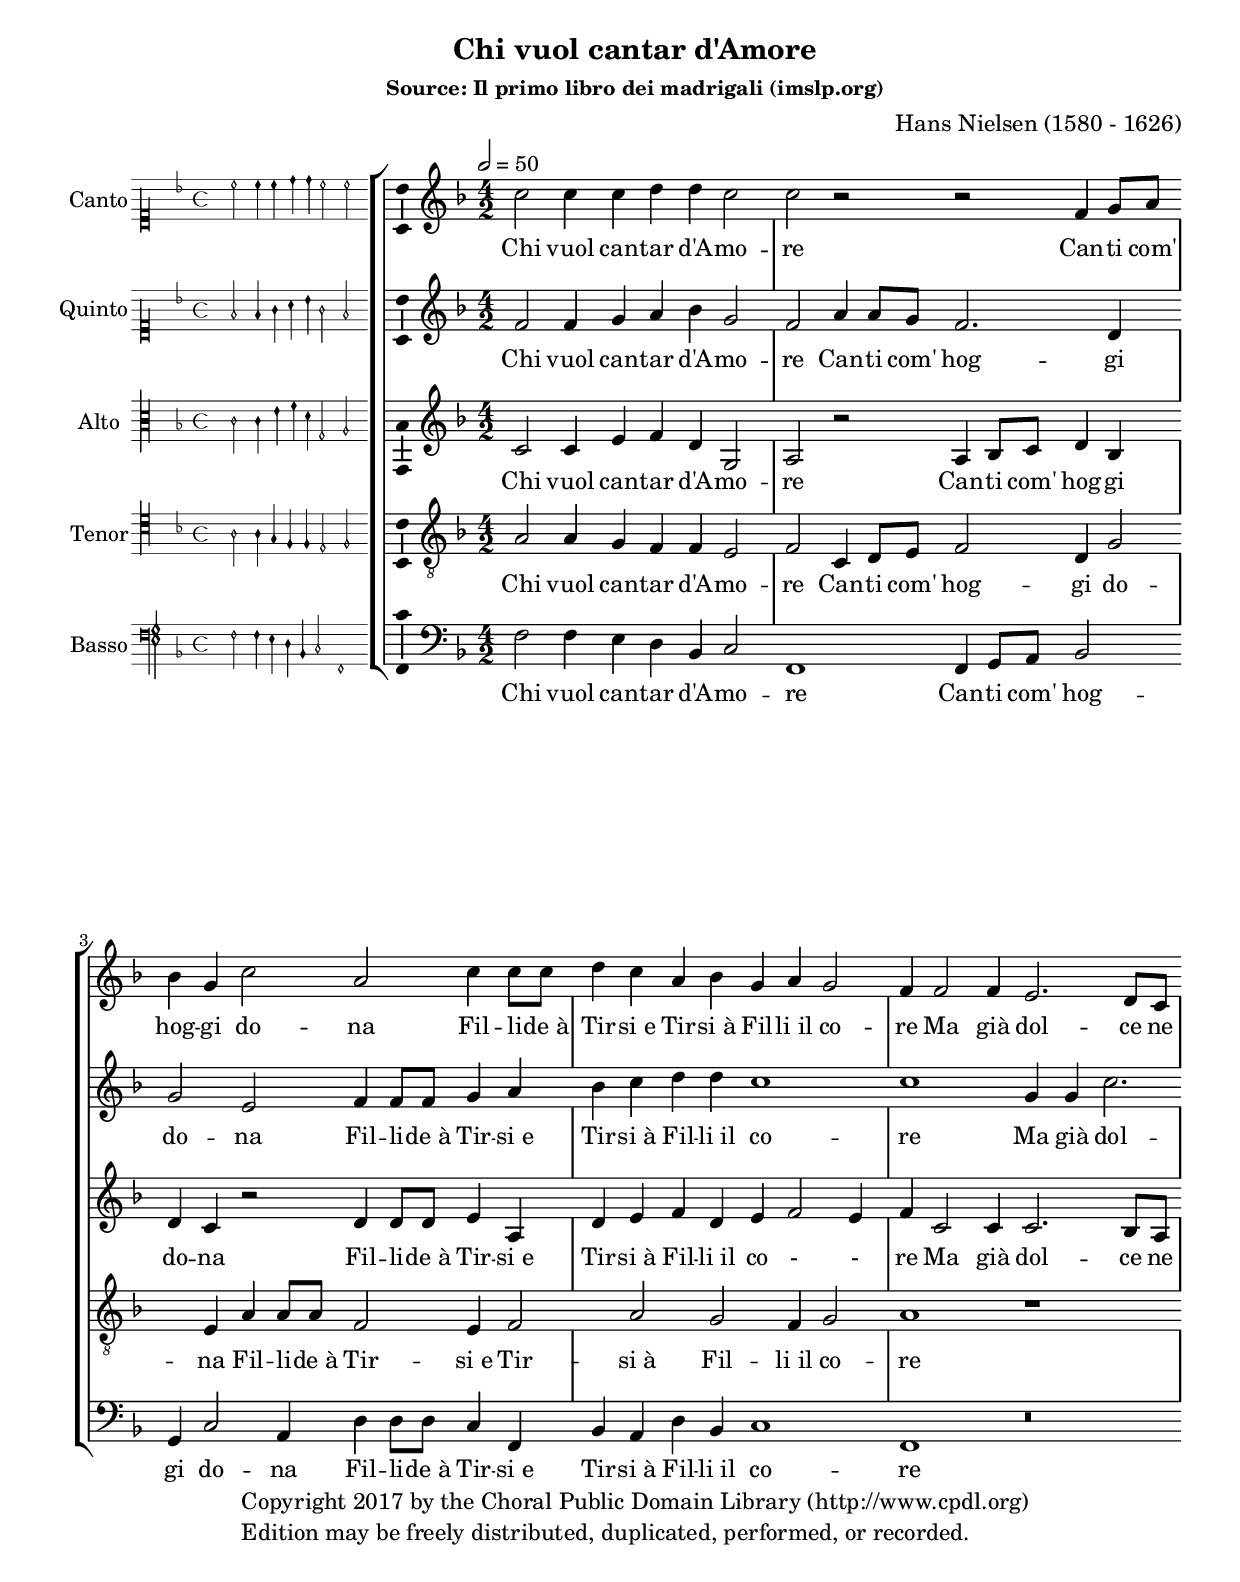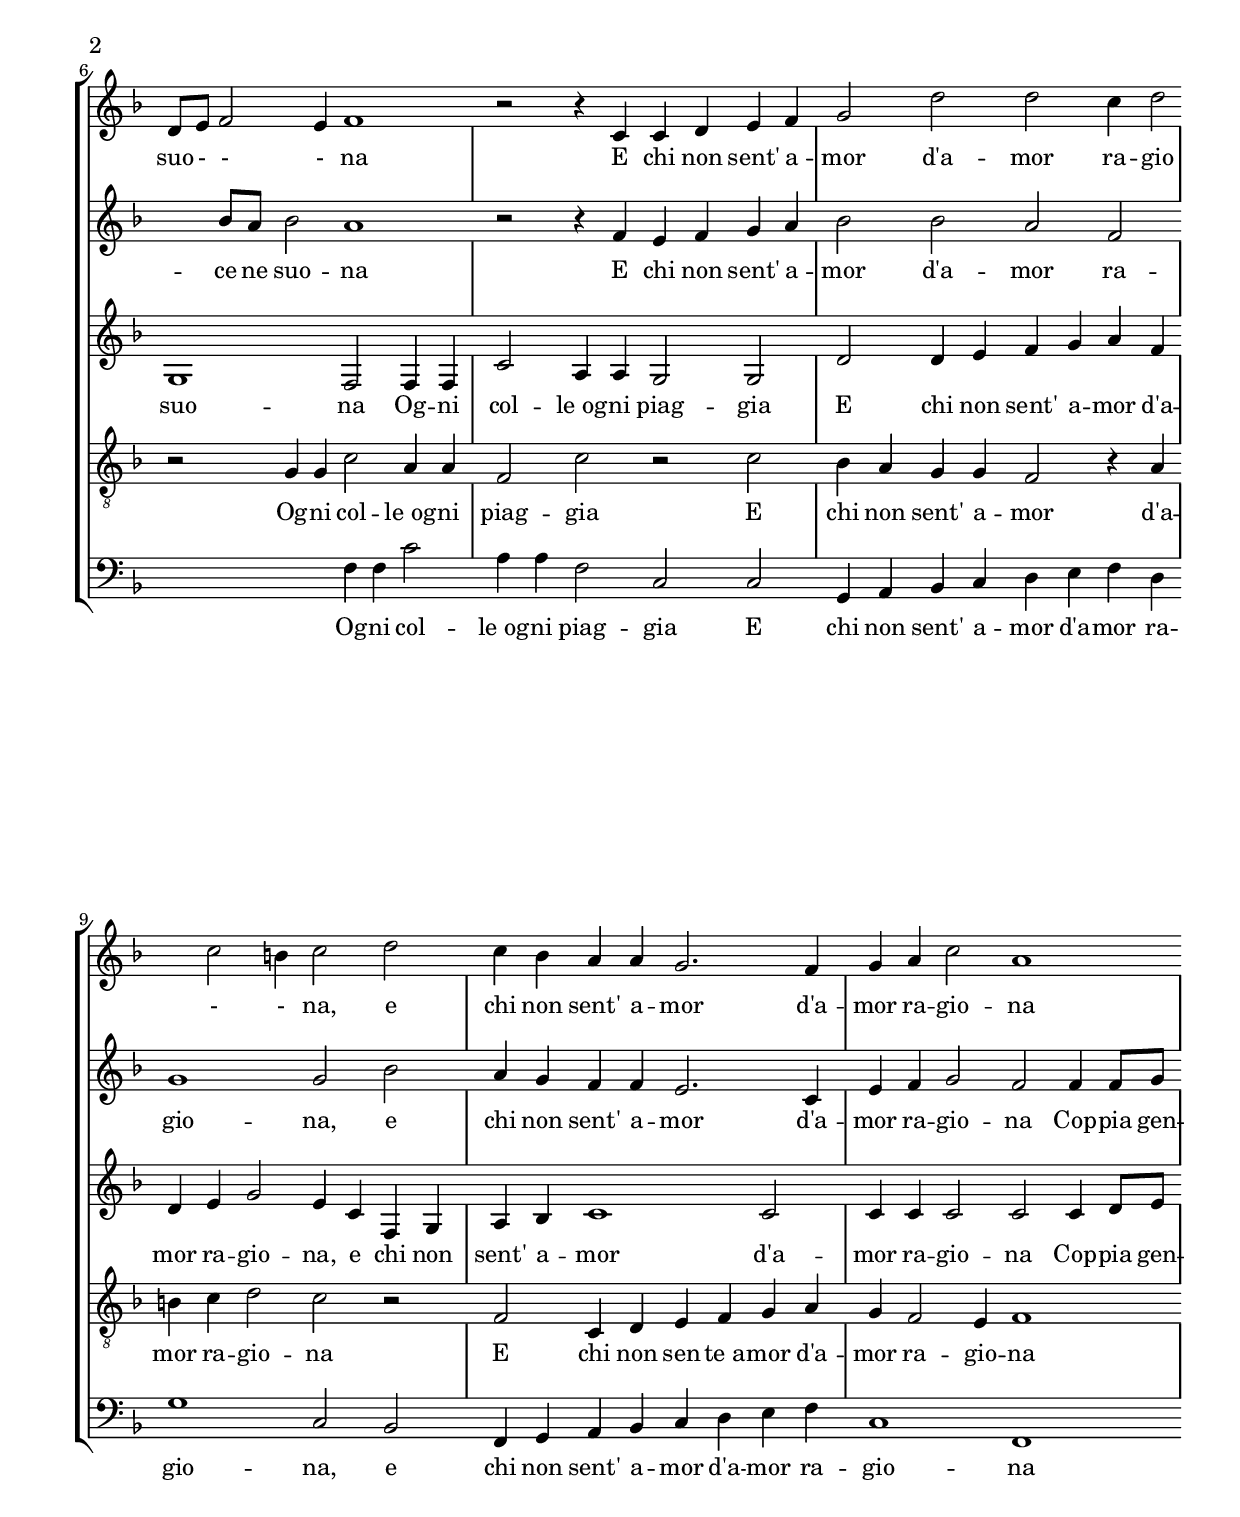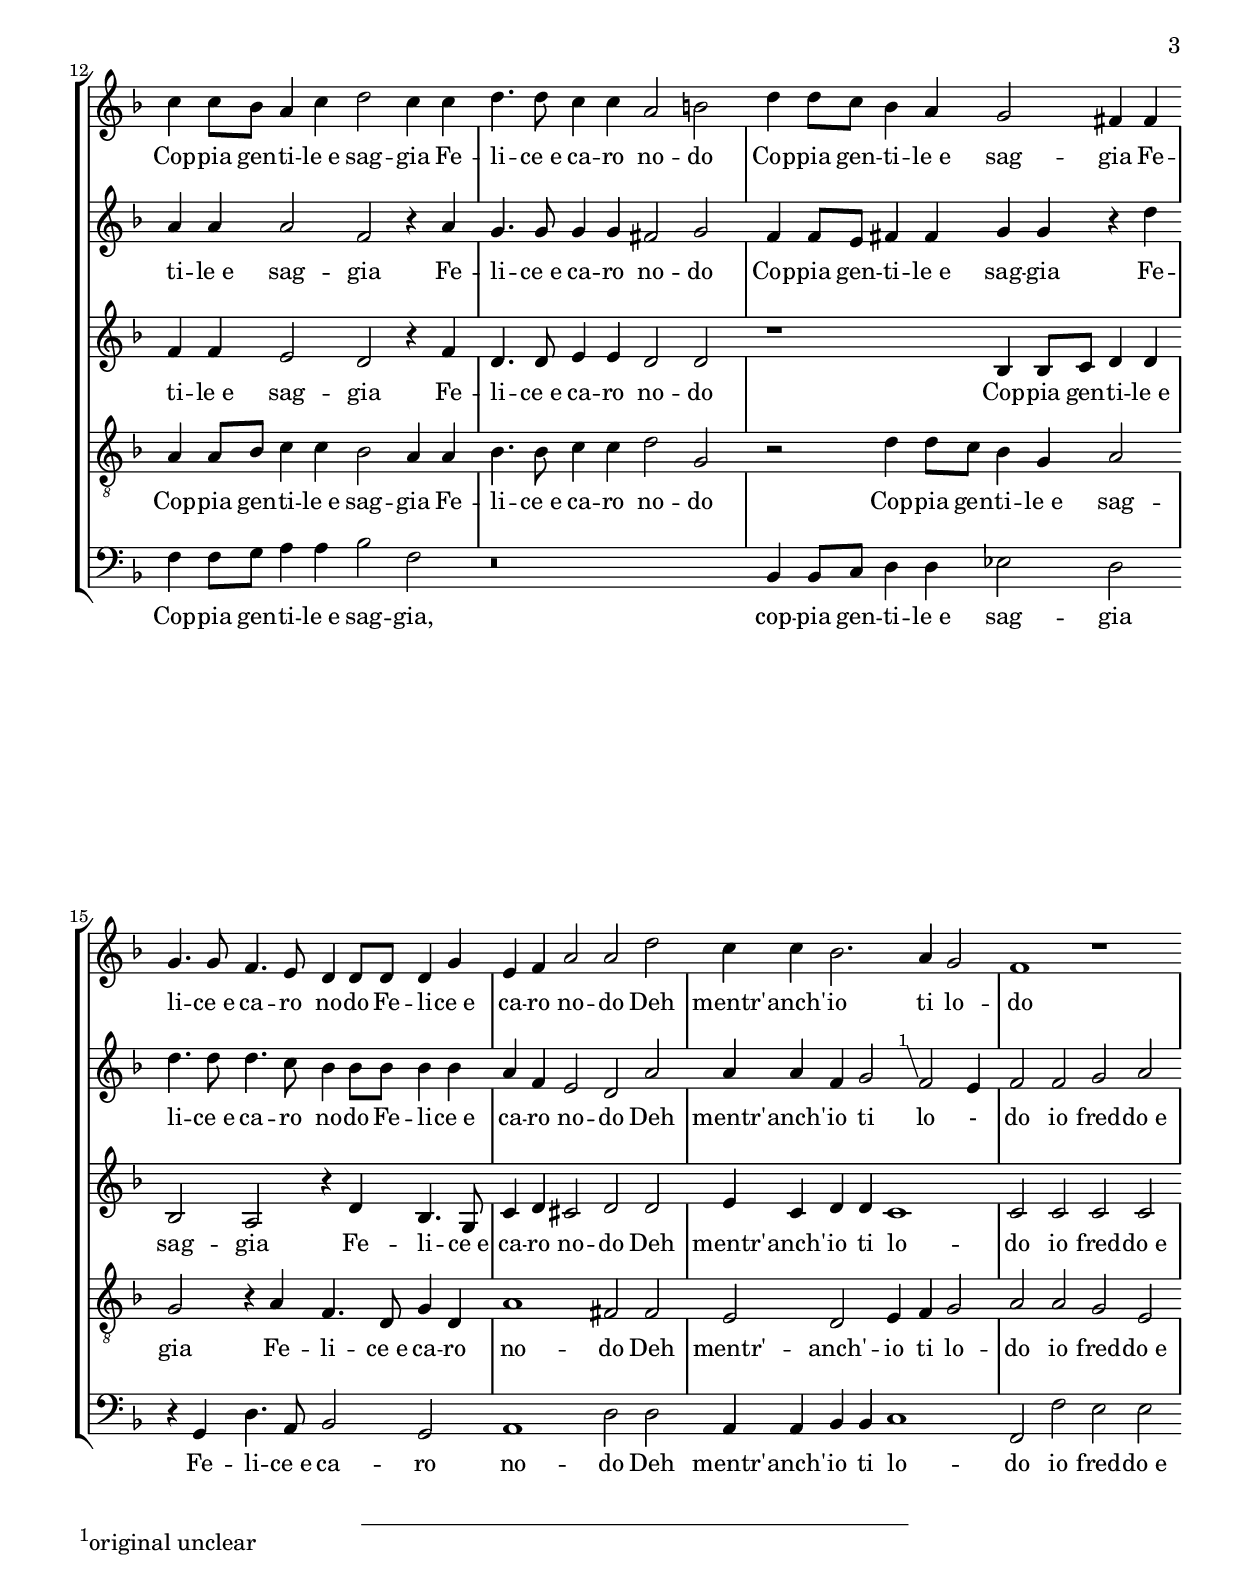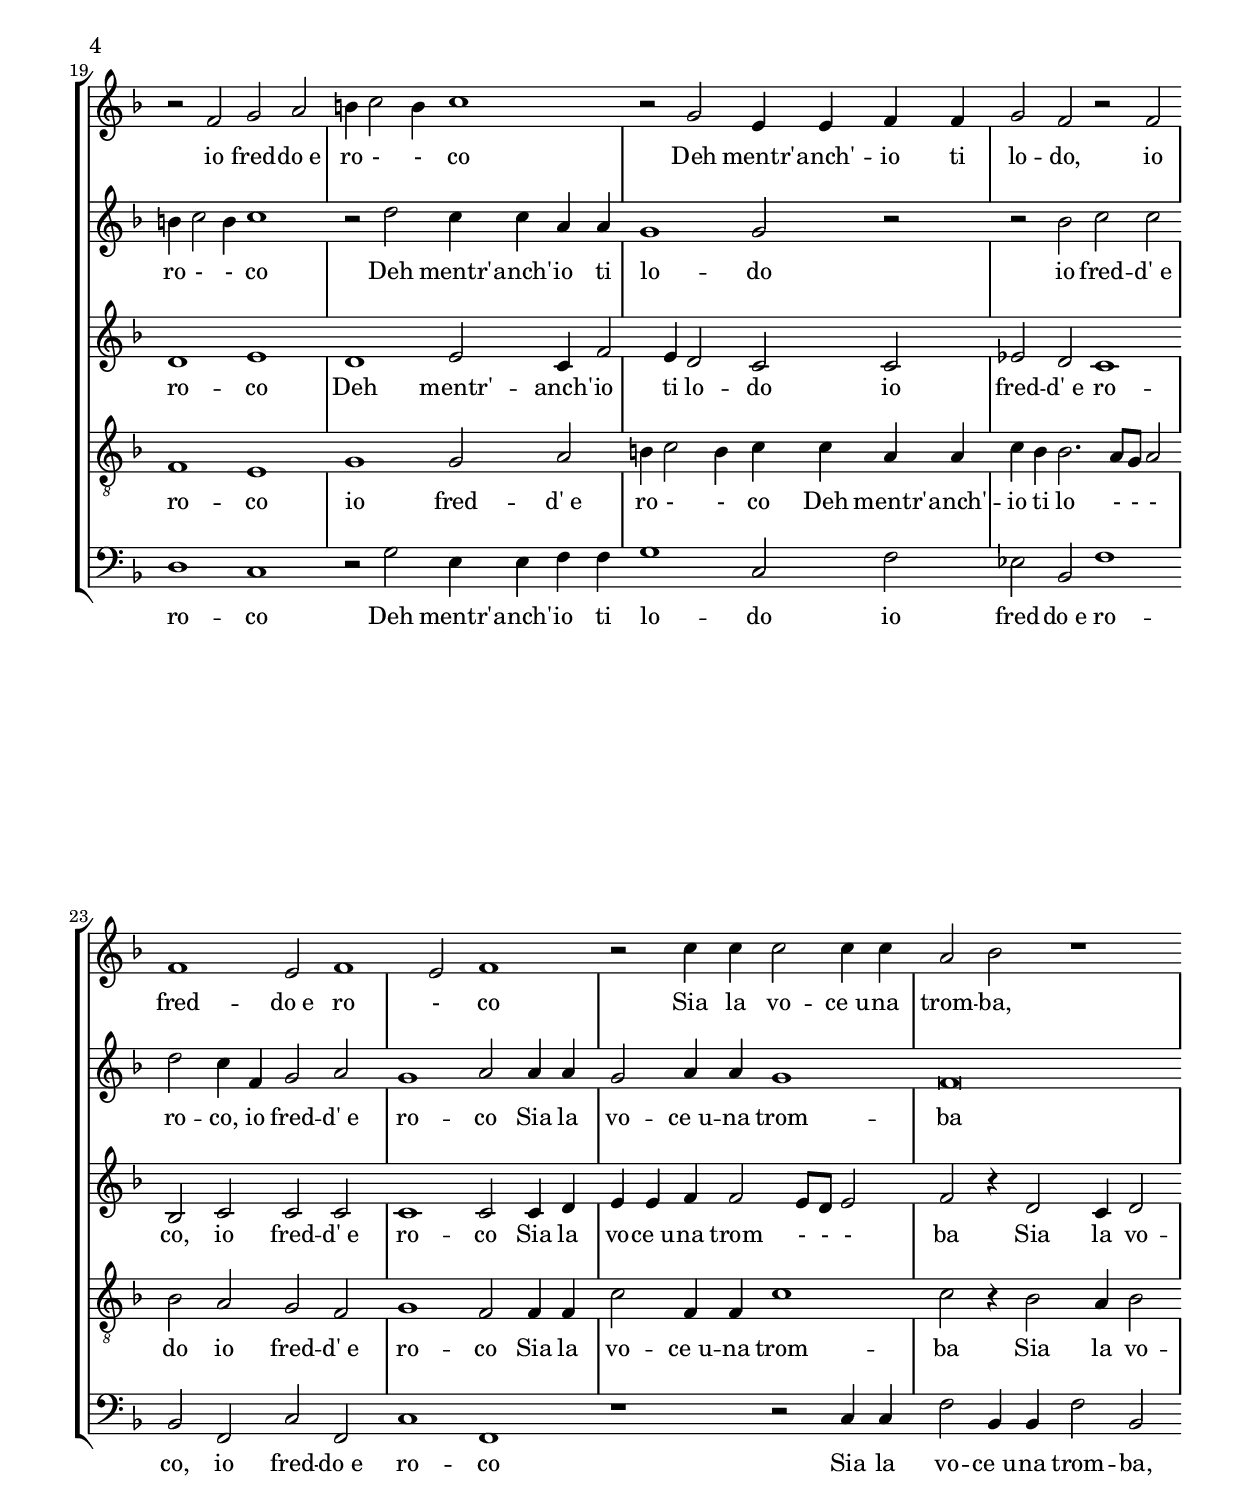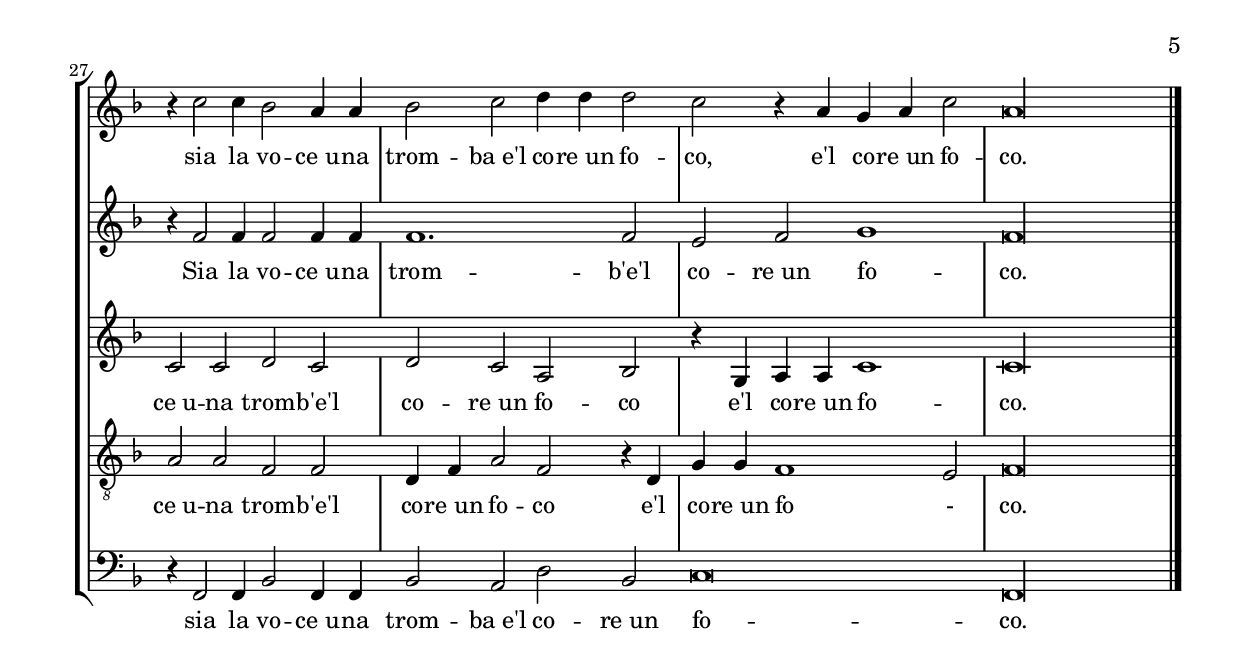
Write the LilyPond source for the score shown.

\version "2.19.0"


% other source: https://gallica.bnf.fr/ark:/12148/bpt6k45003550.r=hans%20nielsen?rk=21459;2


\header {
    title = \markup{ \huge { Chi vuol cantar d'Amore } }
    composer = "Hans Nielsen (1580 - 1626)" 
    subtitle = \markup{ \small { Source: Il primo libro dei madrigali (imslp.org) } } 
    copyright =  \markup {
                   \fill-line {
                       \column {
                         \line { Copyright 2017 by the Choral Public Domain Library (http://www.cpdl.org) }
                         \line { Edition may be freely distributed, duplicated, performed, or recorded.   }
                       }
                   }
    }
}


\paper {
#(set-default-paper-size "a4")
    top-margin = 2\cm
    bottom-margin = 2\cm
    left-margin = 1.5\cm
}

ficta = { \once \set suggestAccidentals = ##t }

vera = { \once \set suggestAccidentals = ##f } 

forget = #(define-music-function (parser location music) (ly:music?) #{
  \accidentalStyle forget
  #music
  \accidentalStyle default
#})


incipitGlobal = { 
    \key f \major
    \time 4/4
}

global =  {
	\set Score.skipBars = ##t
    \key f \major
    \time 4/2
    \tempo 2 = 50

    % the actual music
    \skip 1*62
    \bar ""
    
    % let finis bar go through all staves
    \skip 1*1
    \override Staff.BarLine.transparent = ##f
    \bar "|."
}


sopranoIncipit = \relative c''  {
    \incipitGlobal    
    \clef "petrucci-c1"
	c2 c4 c d d c2 c
}

sopranoMusic =   \transpose g g  { \relative c'' { 
    \clef treble
    c2 c4 c d d c2 c r2 r2 f,4 g8 a bes4 g c2 
	a2 c4 c8 c d4 c a bes g a g2 f4 f2 f4 
	e2. d8 c d e f2 e4 f1 r2 r4 c c d e f g2 d' d c4 d2 c b4 c2 
	d2 c4 bes a a g2. f4 g a c2 a1 c4 c8 bes a4 c d2 c4 c d4. d8 c4 c 
	a2 b d4 d8 c bes4 a g2 fis4 fis g4. g8 f4. e8d4 d8 d d4 g e f 
	a2 a d c4 c bes2. a4 g2 f1 r1 r2 f2 g a b4 c2 b4 c1 r2 g2
	e4 e f f g2 f r f f1 e2 f1 e2 f1 r2 c'4 c c2 c4 c a2 bes2 r1
	r4 c2 c4 bes2 a4 a bes2 c d4 d d2 c r4 a4 g a c2 a\longa
}}

quintoIncipit =  \relative c' {
    \incipitGlobal    
    \clef "petrucci-c1"
    f2 f4 g a bes g2 f 		
}


quintoMusic =   \transpose g g  { \relative c'  {
	f2 f4 g a bes g2 f a4 a8 g f2. d4 g2 
	e2 f4 f8 f g4 a bes c d d c1 c g4 g c2. bes8 a bes2
	a1 r2 r4 f4 e f g a bes2 bes a f g1 g2 bes2 a4 g f f e2. c4 e f g2 f 
	f4 f8 g a4 a a2 f r4 a4 g4. g8 g4 g fis2 g f4 f8 e fis4 fis g g 
	r4 d'4 d4. d8 d4. c8 bes4 bes8 bes bes4 bes4 a f e2 d a' a4 a f g2 \footnote #'(-1 . 3) "original unclear" f2 e4 
	f2 f g a b4 c2 b4 c1 r2 d2 c4 c a a g1 g2 r2 r2 bes2 c c 
	d2 c4 f, g2 a g1 a2 a4 a g2 a4 a g1 f\breve r4 f2 f4 f2 f4 4 
	f1. f2 e f g1 f\longa
}}

altoIncipit =  \relative c'  {
    \incipitGlobal    
    \clef "petrucci-c3"
    c2 c4 e f d g,2 a 
}
    
    
    
altoMusic =   \transpose g g  {  \relative c' {
    \clef "treble"
	c2 c4 e f d g,2 a r2 a4 bes8 c d4 bes d c 
	r2 d4 d8 d e4 a, d e f d e f2 e4 
	f4 c2 c4 c2. bes8 a g1 f2 f4 f c'2 a4 a g2 g d'2 d4 e f g a f 
	d4 e g2 e4 c f, g a bes c1 c2 c4 c c2 c c4 d8 e f4 f e2 d r4 f4 
	d4. d8 e4 e d2 d r1 bes4 bes8 c d4 d bes2 a r4 d4 bes4. g8 c4 d cis2 
	d2 d e4 c d d c1 c2 c c c d1 e d e2 c4 f2 e4 d2 c2 c 
	es2 d c1 bes2 c c c c1 c2 c4 d e e f f2 e8 d e2 f 
	r4 d2 c4 d2 c c d c d c a bes r4 g4 a a c1 c\longa
}}


tenorIncipit =  \relative c'  {
    \incipitGlobal    
    \clef "petrucci-c4"
	a2 a4 g f f e2 f

}


tenorMusic =  \transpose g g  { \relative c'  {
    \clef "treble_8"
	a2 a4 g f f e2 f c4 d8 e f2 d4 g2 e4 
	a4 a8 a f2 e4 f2 a g f4 g2 a1 r1 r2 g4 g 
	c2 a4 a f2 c' r c bes4 a g g f2 r4 a b c d2 c r f, c4 d e f 
	g4 a g f2 e4 f1 a4 a8 bes c4 c bes2 a4 a bes4. bes8 c4 c d2 g, r d'4 d8 c 
	bes4 g a2 g r4 a4 f4. d8 g4 d a'1 fis2 fis e d e4 f g2 a a g e 
	f1 e g g2 a b4 c2 b4 c c a a c bes bes2. a8 g a2 bes a g f 
	g1 f2 f4 f c'2 f,4 f c'1 c2 r4 bes2 a4 bes2 a a f f d4 f a2 f 
	r4 d4 g g f1 e2 f\longa
}}


bassIncipit =  \relative c  {
    \incipitGlobal    
    \clef "petrucci-f4"
    f2 f4 e d bes c2 f,1
}

bassMusic =  \transpose g g  { \relative c  { 
    \clef bass
	f2 f4 e d bes c2 f,1 f4 g8 a bes2 
	g4 c2 a4 d4 d8 d c4 f, bes a d bes c1 
	f, 1 r\breve f'4 f c'2 a4 a f2 c c g4 a bes c d e f d g1 
	c,2 bes f4 g a bes c d e f c1 f, f'4 f8 g a4 a bes2 f r\breve
	bes,4 bes8 c d4 d es2 d r4 g,4 d'4. a8 bes2 g a1 d2 d a4 a bes bes
	c1 f,2 f'2 e e d1 c r2 g'2 e4 e f f g1 c,2 f es bes f'1 bes,2 f 
	c'2 f, c'1 f,1 r1 r2 c'4 4 f2 bes,4 bes f'2 bes, r4 f2 f4 bes2 f4 f bes2 a
	d2 bes c\breve f,\longa
}}



%Chi vuol cantar di Amore
%Canti come oggi dona Fillide à Tirsi 
%e Tirsi à Filli il core 
%Ma già dolce ne suona.
%Ogni colle ogni piaggia 
%E chi non senti amor de amor ragiona
%coppia gentile e saggia 
%Felice e caro nodo. 
%Deh mentre anche io ti lodo, io freddo e roco
%Sia la voce una tromba, e il core un foco.


lyricsTextS = \lyricmode {
	Chi vuol can -- tar d'A -- mo -- re Can -- ti com' hog -- gi do --
	na Fil -- li -- de_à Tir -- si_e Tir -- si_à Fil -- li_il co -- re Ma già
	dol -- ce ne suo - - - na E chi non sent' a -- mor d'a -- mor ra -- gio - - na,
	e chi non sent' a -- mor d'a -- mor ra -- gio -- na Cop -- pia gen -- ti -- le_e sag -- gia Fe -- li -- ce_e ca -- ro
	no -- do Cop -- pia gen -- ti -- le_e sag -- gia Fe -- li -- ce_e ca -- ro no -- do Fe -- li -- ce_e ca -- ro
	no -- do Deh mentr' -- anch' -- io ti lo -- do io fred -- do_e ro - - co Deh
	mentr' -- anch' -- io ti lo -- do, io fred -- do_e ro - co Sia la vo -- ce_u -- na trom -- ba,
	sia la vo -- ce_u -- na trom -- ba_e'l co -- re_un fo -- co, e'l co -- re_un fo -- co.
}

	
lyricsTextQ = \lyricmode {
	Chi vuol can -- tar d'A -- mo -- re Can -- ti com' hog -- gi do --
	na Fil -- li -- de_à Tir -- si_e Tir -- si_à Fil -- li_il co -- re Ma già dol -- ce ne suo --
	na E chi non sent' a -- mor d'a -- mor ra -- gio -- na, e chi non sent' a -- mor d'a -- mor ra -- gio -- na 
	Cop -- pia gen -- ti -- le_e sag -- gia Fe -- li -- ce_e ca -- ro no -- do Cop -- pia gen -- ti -- le_e sag -- gia 
	Fe -- li -- ce_e ca -- ro no -- do Fe -- li -- ce_e ca -- ro no -- do Deh mentr' -- anch' -- io ti lo - 
	do io fred -- do_e ro - - co Deh mentr' -- anch' -- io ti lo -- do io fred -- d'_e 
	ro -- co, io fred -- d'_e ro -- co Sia la vo -- ce_u -- na trom -- ba Sia la vo -- ce_u -- na 
	trom -- b'e'l co -- re_un fo -- co.
}


lyricsTextA = \lyricmode {
	Chi vuol can -- tar d'A -- mo -- re Can -- ti com' hog -- gi do -- na 
	Fil -- li -- de_à Tir -- si_e Tir -- si_à Fil -- li_il co - - 
	re Ma già dol -- ce ne suo -- na Og -- ni col -- le_og -- ni piag -- gia E chi non sent' a -- mor d'a -- 
	mor ra -- gio -- na, e chi non sent' a -- mor d'a -- mor ra -- gio -- na Cop -- pia gen -- ti -- le_e sag -- gia Fe -- 
	li -- ce_e ca -- ro	no -- do Cop -- pia gen -- ti -- le_e sag -- gia Fe -- li -- ce_e ca -- ro no -- 
	do Deh mentr' -- anch' -- io ti lo -- do io fred -- do_e ro -- co Deh mentr' -- anch' -- io ti lo -- do io 
	fred -- d'_e ro -- co, io fred -- d'_e ro -- co Sia la vo -- ce_u -- na trom - - - ba
	Sia la vo -- ce_u -- na trom -- b'e'l co -- re_un fo -- co e'l co -- re_un fo -- co.
}

lyricsTextT = \lyricmode {
	Chi vuol can -- tar d'A -- mo -- re Can -- ti com' hog -- gi do -- na 
	Fil -- li -- de_à Tir -- si_e Tir -- si_à Fil -- li_il co -- re Og -- ni 
	col -- le_og -- ni piag -- gia E chi non sent' a -- mor d'a -- mor ra -- gio -- na E chi non sen -- te_a --
	mor d'a -- mor ra -- gio -- na Cop -- pia gen -- ti -- le_e sag -- gia Fe -- li -- ce_e ca -- ro no -- do Cop -- pia gen -- 
	ti -- le_e sag -- gia Fe -- li -- ce_e ca -- ro	no -- do Deh mentr' -- anch' -- io ti lo -- do io fred -- do_e 
	ro -- co io fred -- d'_e ro - - co Deh	mentr' -- anch' -- io ti lo - - - do io fred -- d'_e 
	ro -- co Sia la vo -- ce_u -- na trom -- ba Sia la vo -- ce_u -- na trom -- b'e'l co -- re_un fo -- co
	e'l co -- re_un fo - co.
}

lyricsTextB = \lyricmode {
	Chi vuol can -- tar d'A -- mo -- re Can -- ti com' hog -- 
	gi do -- na Fil -- li -- de_à Tir -- si_e Tir -- si_à Fil -- li_il co -- 
	re Og -- ni col -- le_og -- ni piag -- gia E chi non sent' a -- mor d'a -- mor ra -- gio -- 
	na,	e chi non sent' a -- mor d'a -- mor ra -- gio -- na Cop -- pia gen -- ti -- le_e sag -- gia, 
	cop -- pia gen -- ti -- le_e sag -- gia Fe -- li -- ce_e ca -- ro no -- do Deh mentr' -- anch' -- io ti 
	lo -- do io fred -- do_e ro -- co Deh mentr' -- anch' -- io ti lo -- do io fred -- do_e ro -- co, io 
	fred -- do_e ro -- co Sia la vo -- ce_u -- na trom -- ba, sia la vo -- ce_u -- na trom -- ba_e'l 
	co -- re_un fo -- co.
}


\score { 
    \context StaffGroup <<
       \context Staff = "s" <<
	         \context Voice = "sopranos" { 
                  <<    \set Staff.instrumentName = #"Canto"
                        \incipit \sopranoIncipit
                        \global
                        \sopranoMusic >>
                 }
       >>
	   \context Lyrics = "sopranos" <<
	         \lyricsto sopranos \lyricsTextS
       >>

       \context Staff = "q" <<
	         \context Voice = "quintos" {  
                 <<  \set Staff.instrumentName = #"Quinto"
                     \global
                     \incipit \quintoIncipit
                     \quintoMusic >>
                 } 
       >>
	   \context Lyrics = "quintos" <<
	         \lyricsto quintos \lyricsTextQ
       >>

	   \context Staff = "a" <<
                 \context Voice = "altos" { 
                 << \set Staff.instrumentName = #"Alto"
                    \global
					\incipit \altoIncipit
                    \altoMusic >>
                 }
	   >>
	   \context Lyrics = "altos" <<
             \lyricsto altos \lyricsTextA
       >>

	   \context Staff = "t" <<
   	         \context Voice = "tenores" { 
                 << \set Staff.instrumentName = #"Tenor"
                    \global
					\incipit \tenorIncipit
                    \tenorMusic  >>
                 }
 	   >> 
 	   \context Lyrics = "tenores" <<
             \lyricsto tenores \lyricsTextT
       >>
       \context Staff = "b" <<
            \context Voice = "basses" {  
                <<  \set Staff.instrumentName = #"Basso"
                    \global
					\incipit \bassIncipit
                    \bassMusic  >>
             }
	   >>
	   \context Lyrics = "b" <<
	         \lyricsto basses \lyricsTextB
       >>
    >>
    \midi {}
    \layout {
        #(layout-set-staff-size 19)
        \context {
            \Lyrics
            \consists "Bar_engraver"
            \consists "Separating_line_group_engraver"
        }
        \context {
           \Score
           \hide BarLine
        } 
        \context {
			\Voice
			\hide Slur       % no slurs 
			\remove "Forbid_line_break_engraver"
			\consists "Ambitus_engraver"
		  }
		indent = 5\cm
        incipit-width = 4\cm
    }
}
